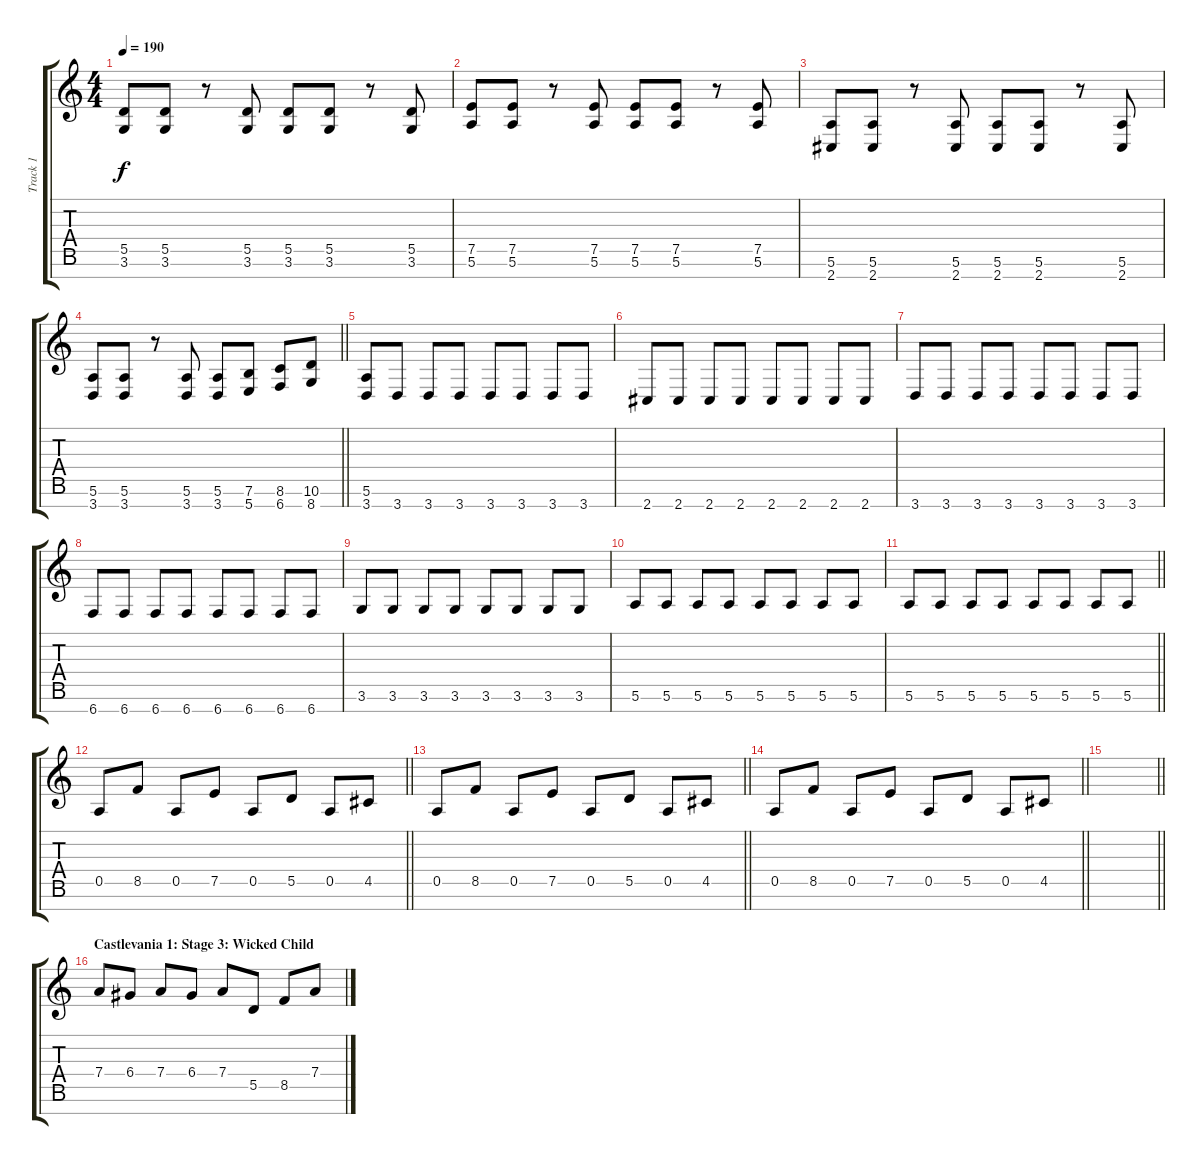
\track ("Track 1" "Track 1") {instrument distortionguitar}
\staff {score tabs}
\tuning (E4 B3 G3 D3 A2 E2 B1) {hide}
\ts (4 4)
\tempo 190
\clef g2
\ks c
(5.5 3.6).8{dy f} (5.5 3.6).8 r.8 (5.5 3.6).8 (5.5 3.6).8 (5.5 3.6).8 r.8 (5.5 3.6).8 |
(7.5 5.6).8 (7.5 5.6).8 r.8 (7.5 5.6).8 (7.5 5.6).8 (7.5 5.6).8 r.8 (7.5 5.6).8 |
(5.6 2.7).8 (5.6 2.7).8 r.8 (5.6 2.7).8 (5.6 2.7).8 (5.6 2.7).8 r.8 (5.6 2.7).8 |
\barLineRight lightlight
(5.6 3.7).8 (5.6 3.7).8 r.8 (5.6 3.7).8 (5.6 3.7).8 (7.6 5.7).8 (8.6 6.7).8 (10.6 8.7).8 |
\section ("" "")
(5.6 3.7).8 3.7.8 3.7.8 3.7.8 3.7.8 3.7.8 3.7.8 3.7.8 |
2.7.8 2.7.8 2.7.8 2.7.8 2.7.8 2.7.8 2.7.8 2.7.8 |
3.7.8 3.7.8 3.7.8 3.7.8 3.7.8 3.7.8 3.7.8 3.7.8 |
6.7.8 6.7.8 6.7.8 6.7.8 6.7.8 6.7.8 6.7.8 6.7.8 |
3.6.8 3.6.8 3.6.8 3.6.8 3.6.8 3.6.8 3.6.8 3.6.8 |
5.6.8 5.6.8 5.6.8 5.6.8 5.6.8 5.6.8 5.6.8 5.6.8 |
\barLineRight lightlight
5.6.8 5.6.8 5.6.8 5.6.8 5.6.8 5.6.8 5.6.8 5.6.8 |
\barLineRight lightlight
0.5.8 8.5.8 0.5.8 7.5.8 0.5.8 5.5.8 0.5.8 4.5.8 |
\barLineRight lightlight
0.5.8 8.5.8 0.5.8 7.5.8 0.5.8 5.5.8 0.5.8 4.5.8 |
\barLineRight lightlight
0.5.8 8.5.8 0.5.8 7.5.8 0.5.8 5.5.8 0.5.8 4.5.8 |
\section ("" "")
\barLineRight lightlight
|
\section ("" "Castlevania 1: Stage 3: Wicked Child")
7.4.8 6.4.8 7.4.8 6.4.8 7.4.8 5.5.8 8.5.8 7.4.8
